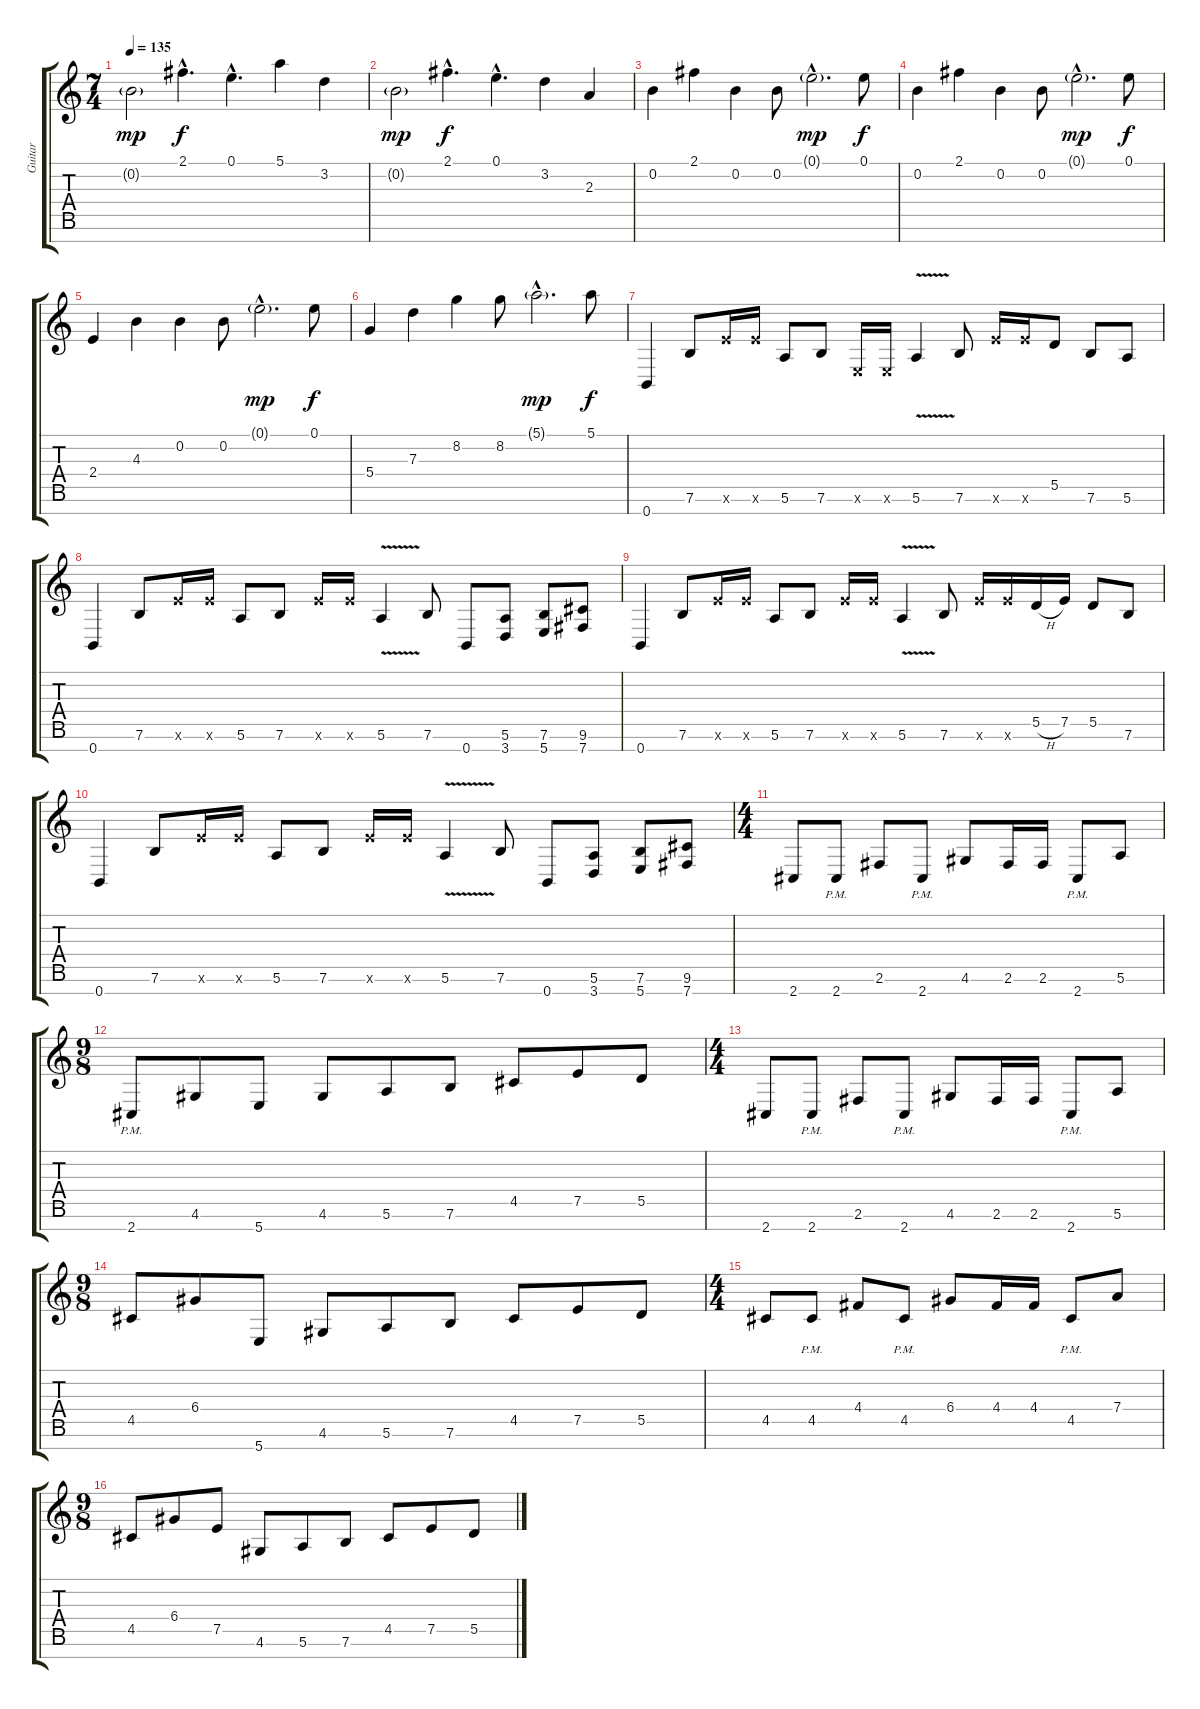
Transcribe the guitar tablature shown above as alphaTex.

\track ("Guitar" "Guitar") {instrument distortionguitar}
\staff {score tabs}
\tuning (E4 B3 G3 D3 A2 E2 B1) {hide}
\ts (7 4)
\tempo 135
\clef g2
\ks c
0.2{g}.2{dy mp} 2.1{hac}.4{d dy f} 0.1{hac}.4{d} 5.1.4 3.2.4 |
0.2{g}.2{dy mp} 2.1{hac}.4{d dy f} 0.1{hac}.4{d} 3.2.4 2.3.4 |
0.2.4 2.1.4 0.2.4 0.2.8 0.1{g hac}.2{d dy mp} 0.1.8{dy f} |
0.2.4 2.1.4 0.2.4 0.2.8 0.1{g hac}.2{d dy mp} 0.1.8{dy f} |
2.4.4 4.3.4 0.2.4 0.2.8 0.1{g hac}.2{d dy mp} 0.1.8{dy f} |
5.4.4 7.3.4 8.2.4 8.2.8 5.1{g hac}.2{d dy mp} 5.1.8{dy f} |
0.7.4{balance 16} 7.6.8 12.6{x}.16 12.6{x}.16 5.6.8 7.6.8 0.6{x}.16 0.6{x}.16 5.6{v}.4 7.6.8 12.6{x}.16 12.6{x}.16 5.5.8 7.6.8 5.6.8 |
0.7.4 7.6.8 12.6{x}.16 12.6{x}.16 5.6.8 7.6.8 12.6{x}.16 12.6{x}.16 5.6{v}.4 7.6.8 0.7.8 (5.6 3.7).8 (7.6 5.7).8 (9.6 7.7).8 |
0.7.4 7.6.8 12.6{x}.16 12.6{x}.16 5.6.8 7.6.8 12.6{x}.16 12.6{x}.16 5.6{v}.4 7.6.8 12.6{x}.16 12.6{x}.16 5.5{h}.16 7.5.16 5.5.8 7.6.8 |
0.7.4 7.6.8 12.6{x}.16 12.6{x}.16 5.6.8 7.6.8 12.6{x}.16 12.6{x}.16 5.6{v}.4 7.6.8 0.7.8 (5.6 3.7).8 (7.6 5.7).8 (9.6 7.7).8 |
\ts (4 4)
2.7.8 2.7{pm}.8 2.6.8 2.7{pm}.8 4.6.8 2.6.16 2.6.16 2.7{pm}.8 5.6.8 |
\ts (9 8)
2.7{pm}.8 4.6.8 5.7.8 4.6.8 5.6.8 7.6.8 4.5.8 7.5.8 5.5.8 |
\ts (4 4)
2.7.8 2.7{pm}.8 2.6.8 2.7{pm}.8 4.6.8 2.6.16 2.6.16 2.7{pm}.8 5.6.8 |
\ts (9 8)
4.5.8 6.4.8 5.7.8 4.6.8 5.6.8 7.6.8 4.5.8 7.5.8 5.5.8 |
\ts (4 4)
4.5.8 4.5{pm}.8 4.4.8 4.5{pm}.8 6.4.8 4.4.16 4.4.16 4.5{pm}.8 7.4.8 |
\ts (9 8)
4.5.8 6.4.8 7.5.8 4.6.8 5.6.8 7.6.8 4.5.8 7.5.8 5.5.8
